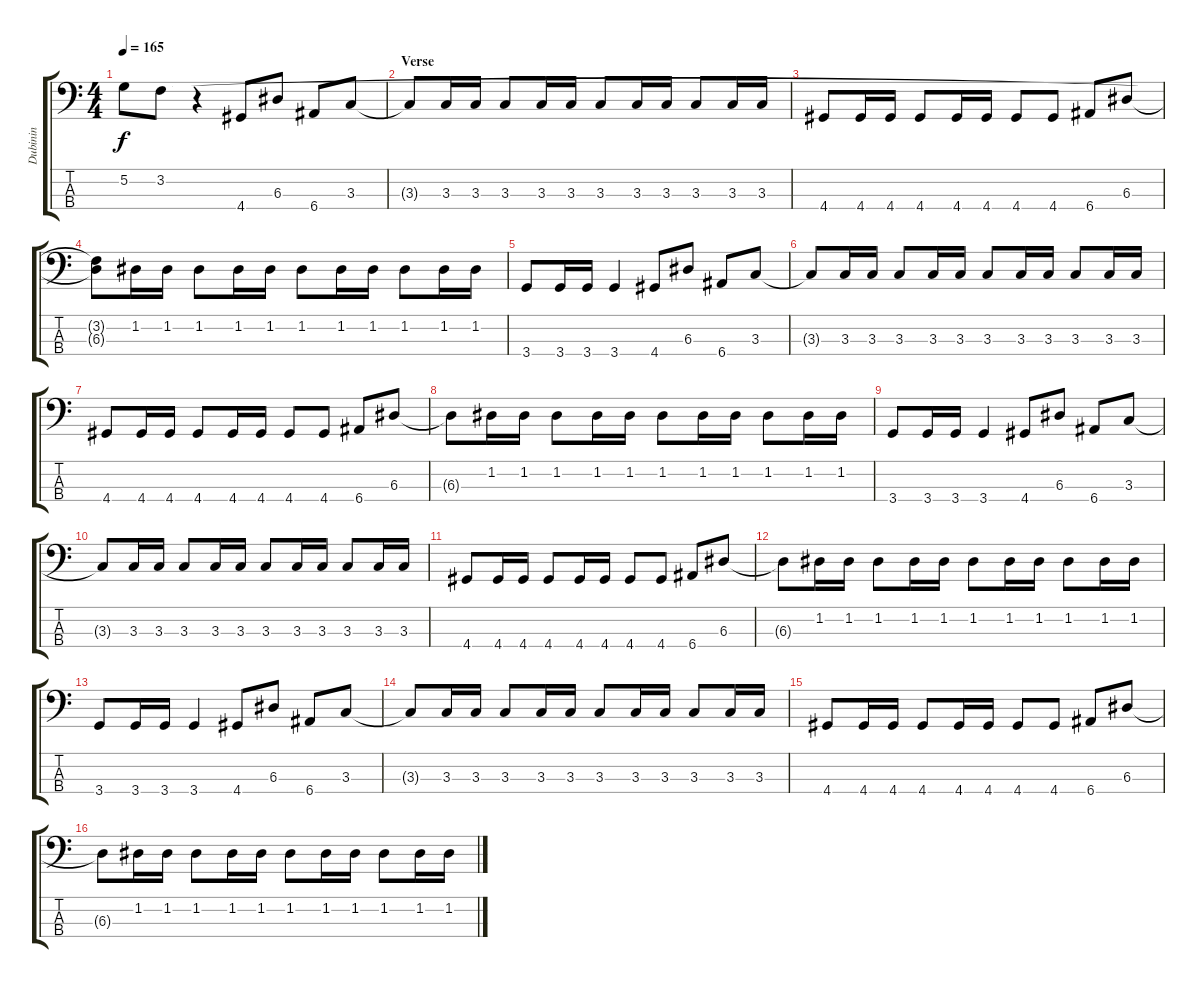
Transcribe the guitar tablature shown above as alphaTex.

\track ("Dubinin" "Dubinin") {instrument electricbassfinger}
\staff {score tabs}
\tuning (G2 D2 A1 E1) {hide}
\ts (4 4)
\tempo 165
\clef f4
\ks c
5.2.8{dy f} 3.2.8 r.4 4.4.8 6.3.8 6.4.8 3.3.8 |
\section ("" "Verse")
3.3{t}.8 3.3.16 3.3.16 3.3.8 3.3.16 3.3.16 3.3.8 3.3.16 3.3.16 3.3.8 3.3.16 3.3.16 |
4.4.8 4.4.16 4.4.16 4.4.8 4.4.16 4.4.16 4.4.8 4.4.8 6.4.8 6.3.8 |
(3.2{t} 6.3{t}).8 1.2.16 1.2.16 1.2.8 1.2.16 1.2.16 1.2.8 1.2.16 1.2.16 1.2.8 1.2.16 1.2.16 |
3.4.8 3.4.16 3.4.16 3.4.4 4.4.8 6.3.8 6.4.8 3.3.8 |
3.3{t}.8 3.3.16 3.3.16 3.3.8 3.3.16 3.3.16 3.3.8 3.3.16 3.3.16 3.3.8 3.3.16 3.3.16 |
4.4.8 4.4.16 4.4.16 4.4.8 4.4.16 4.4.16 4.4.8 4.4.8 6.4.8 6.3.8 |
6.3{t}.8 1.2.16 1.2.16 1.2.8 1.2.16 1.2.16 1.2.8 1.2.16 1.2.16 1.2.8 1.2.16 1.2.16 |
3.4.8 3.4.16 3.4.16 3.4.4 4.4.8 6.3.8 6.4.8 3.3.8 |
3.3{t}.8 3.3.16 3.3.16 3.3.8 3.3.16 3.3.16 3.3.8 3.3.16 3.3.16 3.3.8 3.3.16 3.3.16 |
4.4.8 4.4.16 4.4.16 4.4.8 4.4.16 4.4.16 4.4.8 4.4.8 6.4.8 6.3.8 |
6.3{t}.8 1.2.16 1.2.16 1.2.8 1.2.16 1.2.16 1.2.8 1.2.16 1.2.16 1.2.8 1.2.16 1.2.16 |
3.4.8 3.4.16 3.4.16 3.4.4 4.4.8 6.3.8 6.4.8 3.3.8 |
3.3{t}.8 3.3.16 3.3.16 3.3.8 3.3.16 3.3.16 3.3.8 3.3.16 3.3.16 3.3.8 3.3.16 3.3.16 |
4.4.8 4.4.16 4.4.16 4.4.8 4.4.16 4.4.16 4.4.8 4.4.8 6.4.8 6.3.8 |
6.3{t}.8 1.2.16 1.2.16 1.2.8 1.2.16 1.2.16 1.2.8 1.2.16 1.2.16 1.2.8 1.2.16 1.2.16
